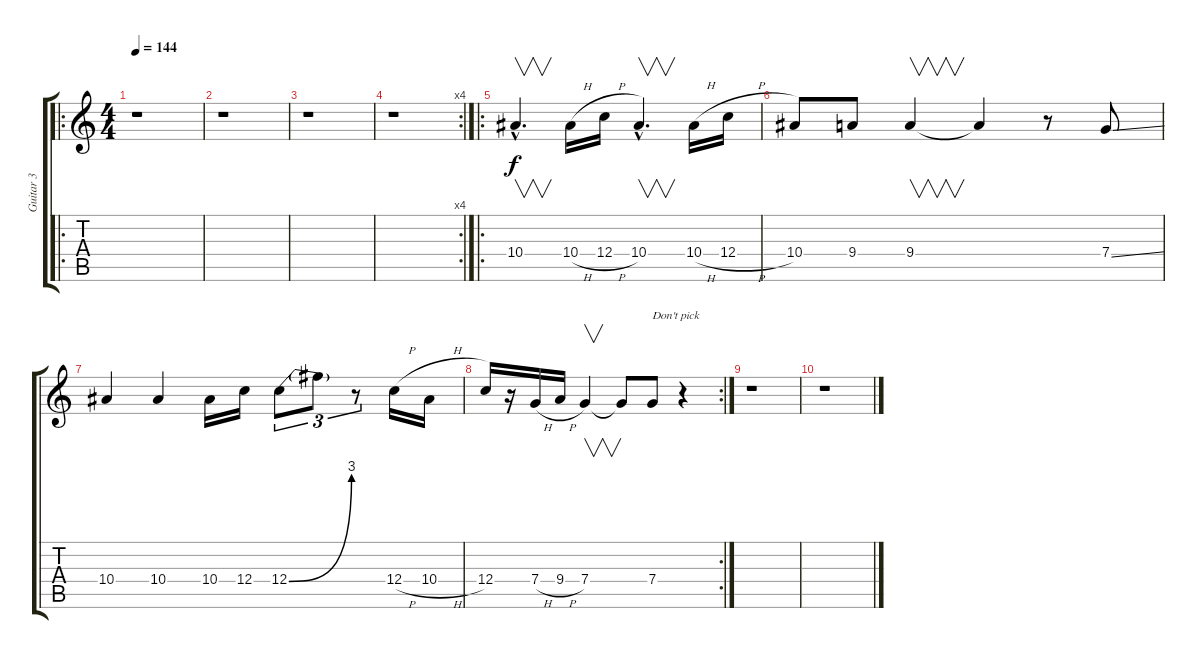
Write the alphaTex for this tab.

\track ("Guitar 3" "Guitar 3") {instrument distortionguitar}
\staff {score tabs}
\tuning (D4 A3 F3 C3 G2 D2) {hide}
\ro
\ts (4 4)
\tempo 144
\clef g2
\ks c
r.1{dy f} |
r.1 |
r.1 |
\rc 4
r.1 |
\ro
10.4{hac}.4{v d} 10.4{h}.16 12.4{h}.16 10.4{hac}.4{v d} 10.4{h}.16 12.4{h}.16 |
10.4.8 9.4.8 9.4.4{v} 9.4{t}.4 r.8 7.4{ss}.8 |
10.4.4 10.4.4 10.4.16 12.4.16 12.4{be (bend 0 0 60 12)}.8{tu (3 2)} 12.4{t}.8{tu (3 2)} r.8{tu (3 2)} 12.4{h}.16 10.4{h}.16 |
\rc 2
12.4.16 r.16 7.4{h}.16 9.4{h}.16 7.4.4{v} 7.4{t}.8 7.4.8{txt "Don't pick"} r.4 |
r.1 |
r.1
